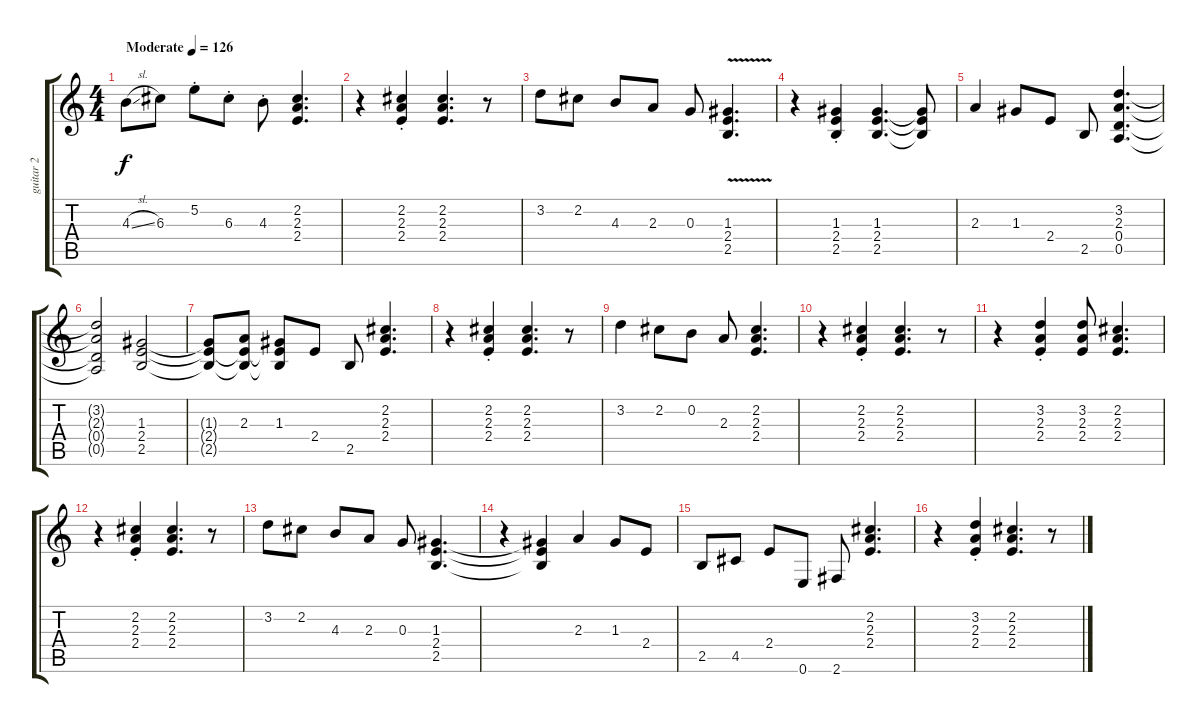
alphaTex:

\track ("guitar 2" "guitar 2") {instrument overdrivenguitar}
\staff {score tabs}
\tuning (E4 B3 G3 D3 A2 E2) {hide}
\ts (4 4)
\tempo (126 "Moderate")
\clef g2
\ks c
4.3{sl}.8{dy f instrument overdrivenguitar} 6.3.8 5.2{st}.8 6.3{st}.8 4.3{st}.8 (2.2 2.3 2.4).4{d} |
r.4 (2.2{st} 2.3{st} 2.4{st}).4 (2.2 2.3 2.4).4{d} r.8 |
3.2.8 2.2.8 4.3.8 2.3.8 0.3.8 (1.3{v} 2.4 2.5).4{d} |
r.4 (1.3{st} 2.4{st} 2.5{st}).4 (1.3 2.4 2.5).4{d} (1.3{t} 2.4{t} 2.5{t}).8 |
2.3.4 1.3.8 2.4.8 2.5.8 (3.2 2.3 0.4 0.5).4{d} |
(3.2{t} 2.3{t} 0.4{t} 0.5{t}).2 (1.3 2.4 2.5).2 |
(1.3{t} 2.4{t} 2.5{t}).8 (2.3 2.4{t} 2.5{t}).8 (1.3 2.4{t} 2.5{t}).8 2.4.8 2.5.8 (2.2 2.3 2.4).4{d} |
r.4 (2.2{st} 2.3{st} 2.4{st}).4 (2.2 2.3 2.4).4{d} r.8 |
3.2.4 2.2.8 0.2.8 2.3.8 (2.2 2.3 2.4).4{d} |
r.4 (2.2{st} 2.3{st} 2.4{st}).4 (2.2 2.3 2.4).4{d} r.8 |
r.4 (3.2{st} 2.3{st} 2.4{st}).4 (3.2 2.3 2.4).8 (2.2 2.3 2.4).4{d} |
r.4 (2.2{st} 2.3{st} 2.4{st}).4 (2.2 2.3 2.4).4{d} r.8 |
3.2.8 2.2.8 4.3.8 2.3.8 0.3.8 (1.3 2.4 2.5).4{d} |
r.4 (1.3{t} 2.4{t} 2.5{t}).4 2.3.4 1.3.8 2.4.8 |
2.5.8 4.5.8 2.4.8 0.6.8 2.6.8 (2.2 2.3 2.4).4{d} |
r.4 (3.2{st} 2.3{st} 2.4{st}).4 (2.2 2.3 2.4).4{d} r.8
